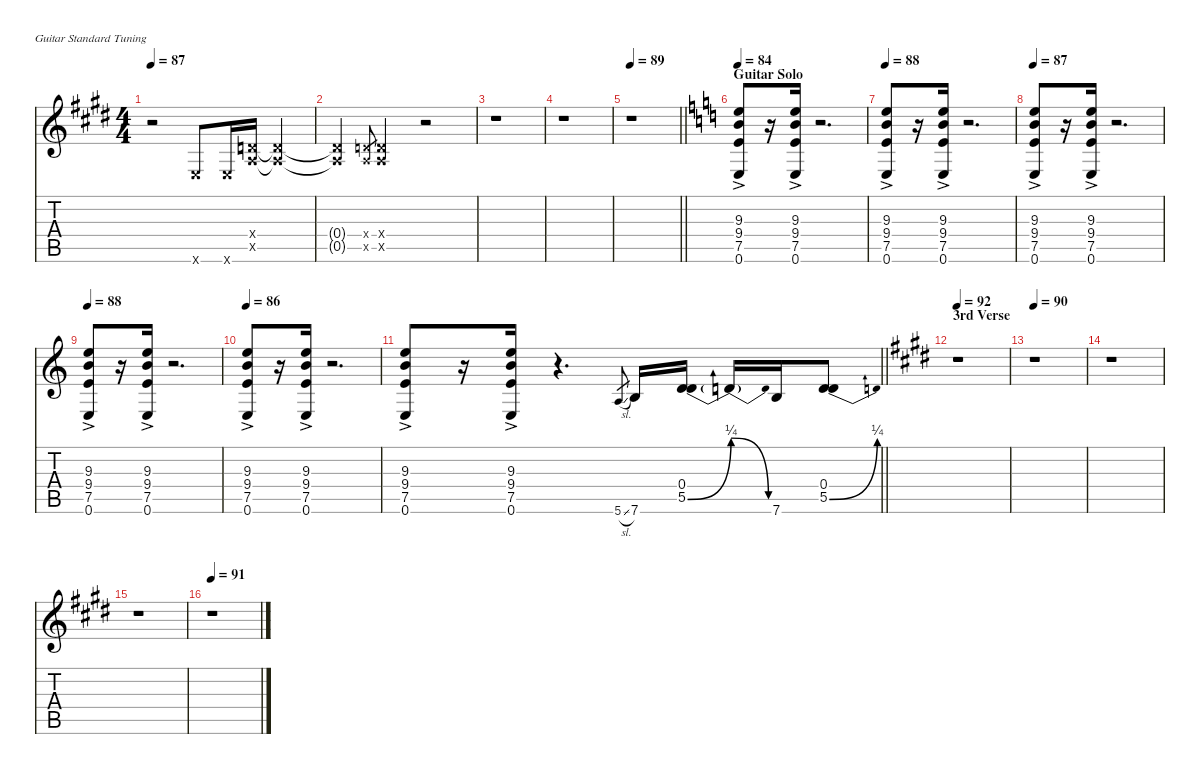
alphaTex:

\defaultSystemsLayout 4
\hideDynamics
\bracketExtendMode nobrackets
\singleTrackTrackNamePolicy hidden
\multiTrackTrackNamePolicy hidden
\firstSystemTrackNameMode fullname
\firstSystemTrackNameOrientation horizontal
\otherSystemsTrackNameOrientation horizontal
\track ("Guitar 2" "dist.guit.") {defaultSystemsLayout 32 instrument distortionguitar}
\staff {score tabs}
\tuning (E4 B3 G3 D3 A2 E2)
\ts (4 4)
\tempo 87
\clef g2
\ks e
r.2{dy mp beam Down} 0.6{x acc forcenatural}.8{dy f beam Up} 0.6{x acc forcenatural}.16{beam Up} (0.4{x acc forcenatural} 0.5{x acc forcenatural}).16{beam Up} (0.4{x t acc forcenatural} 0.5{x t acc forcenatural}).4{beam Up} |
(0.4{x t acc forcenatural} 0.5{x t acc forcenatural}).4{beam Up} (0.4{x acc forcenatural} 0.5{x acc forcenatural}).8{gr dy mf beam Up} (0.4{x acc forcenatural} 0.5{x acc forcenatural}).4{dy f beam Up} r.2{beam Up} |
r.1{beam Down} |
r.1{beam Down} |
\tempo 89
\barLineRight lightlight
r.1{instrument overdrivenguitar beam Down} |
\section ("" "Guitar Solo")
\tempo 84
\ks c
(9.3{ac} 9.4{ac} 7.5{ac} 0.6).8{beam Up} r.16{beam Up} (9.3{ac} 9.4 7.5{ac} 0.6).16{beam Up} r.2{d beam Up} |
\tempo 88
(9.3{ac} 9.4{ac} 7.5{ac} 0.6).8{beam Up} r.16{beam Up} (9.3{ac} 9.4 7.5{ac} 0.6).16{beam Up} r.2{d beam Up} |
\tempo 87
(9.3{ac} 9.4{ac} 7.5{ac} 0.6).8{beam Up} r.16{beam Up} (9.3{ac} 9.4 7.5{ac} 0.6).16{beam Up} r.2{d beam Up} |
\tempo 88
(9.3{ac} 9.4{ac} 7.5{ac} 0.6).8{beam Up} r.16{beam Up} (9.3{ac} 9.4 7.5{ac} 0.6).16{beam Up} r.2{d beam Up} |
\tempo 86
(9.3{ac} 9.4{ac} 7.5{ac} 0.6).8{beam Up} r.16{beam Up} (9.3{ac} 9.4 7.5{ac} 0.6).16{beam Up} r.2{d beam Up} |
\barLineRight lightlight
(9.3{ac} 9.4{ac} 7.5{ac} 0.6).8{beam Up} r.16{beam Up} (9.3{ac} 9.4 7.5{ac} 0.6).16{beam Up} r.4{d beam Up} 5.6{sl}.8{gr dy mf beam Up} 7.6.16{dy f beam Up} (0.4 5.5{be (bend 0 0 60 1)}).16{dy p beam Up} 5.5{be (release 0 1 60 0) t}.16{dy f beam Up} 7.6.16{beam Up} (0.4 5.5{be (bend 0 0 60 1)}).8{dy p beam Up} |
\section ("" "3rd Verse")
\tempo 92
\ks e
r.1{beam Down} |
\tempo 90
r.1{beam Down} |
r.1{beam Down} |
r.1{beam Down} |
\tempo 91
r.1{beam Down}
